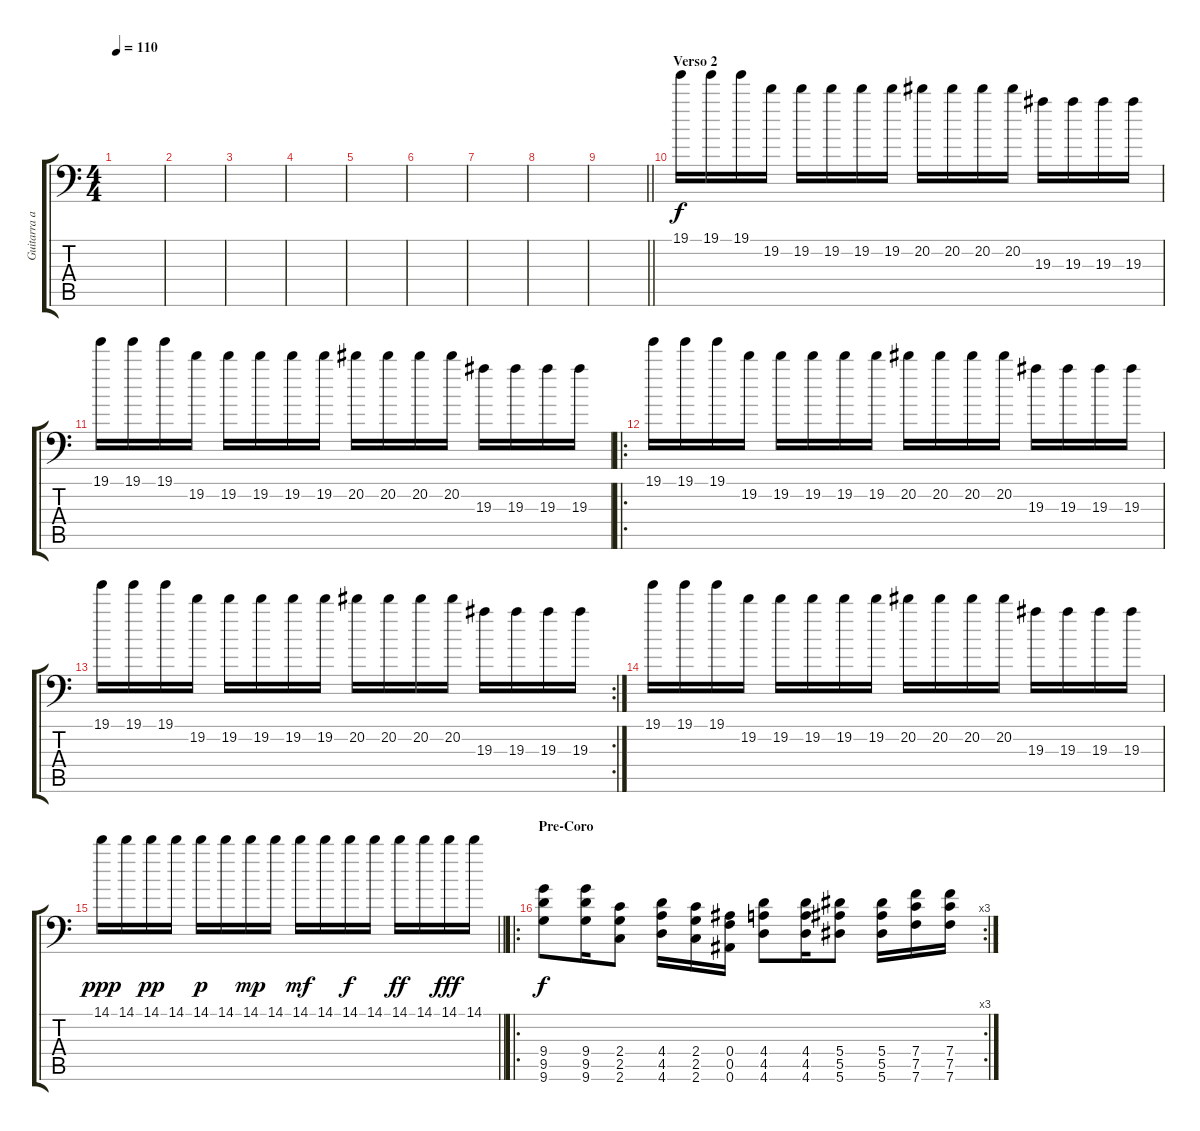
\track ("Guitarra auxiliar / Whammy" "Guitarra a") {instrument distortionguitar}
\staff {score tabs}
\tuning (C4 G3 Eb3 Bb2 F2 Bb1) {hide}
\ts (4 4)
\tempo 110
\clef f4
\ks c
|
|
|
|
|
|
|
|
\barLineRight lightlight
|
\section ("" "Verso 2")
19.1.16{volume 12 instrument lead1square} 19.1.16 19.1.16 19.2.16 19.2.16 19.2.16 19.2.16 19.2.16 20.2.16 20.2.16 20.2.16 20.2.16 19.3.16 19.3.16 19.3.16 19.3.16 |
19.1.16 19.1.16 19.1.16 19.2.16 19.2.16 19.2.16 19.2.16 19.2.16 20.2.16 20.2.16 20.2.16 20.2.16 19.3.16 19.3.16 19.3.16 19.3.16 |
\ro
19.1.16 19.1.16 19.1.16 19.2.16 19.2.16 19.2.16 19.2.16 19.2.16 20.2.16 20.2.16 20.2.16 20.2.16 19.3.16 19.3.16 19.3.16 19.3.16 |
\rc 2
19.1.16 19.1.16 19.1.16 19.2.16 19.2.16 19.2.16 19.2.16 19.2.16 20.2.16 20.2.16 20.2.16 20.2.16 19.3.16 19.3.16 19.3.16 19.3.16 |
19.1.16 19.1.16 19.1.16 19.2.16 19.2.16 19.2.16 19.2.16 19.2.16 20.2.16 20.2.16 20.2.16 20.2.16 19.3.16 19.3.16 19.3.16 19.3.16 |
\barLineRight lightlight
14.1.16{dy ppp volume 16 instrument overdrivenguitar} 14.1.16 14.1.16{dy pp} 14.1.16 14.1.16{dy p} 14.1.16 14.1.16{dy mp} 14.1.16 14.1.16{dy mf} 14.1.16 14.1.16{dy f} 14.1.16 14.1.16{dy ff} 14.1.16 14.1.16{dy fff} 14.1.16 |
\ro
\rc 3
\section ("" "Pre-Coro")
(9.4 9.5 9.6).8{dy f instrument distortionguitar} (9.4 9.5 9.6).16 (2.4 2.5 2.6).8 (4.4 4.5 4.6).16 (2.4 2.5 2.6).16 (0.4 0.5 0.6).16 (4.4 4.5 4.6).8 (4.4 4.5 4.6).16 (5.4 5.5 5.6).8 (5.4 5.5 5.6).16 (7.4 7.5 7.6).16 (7.4 7.5 7.6).16
